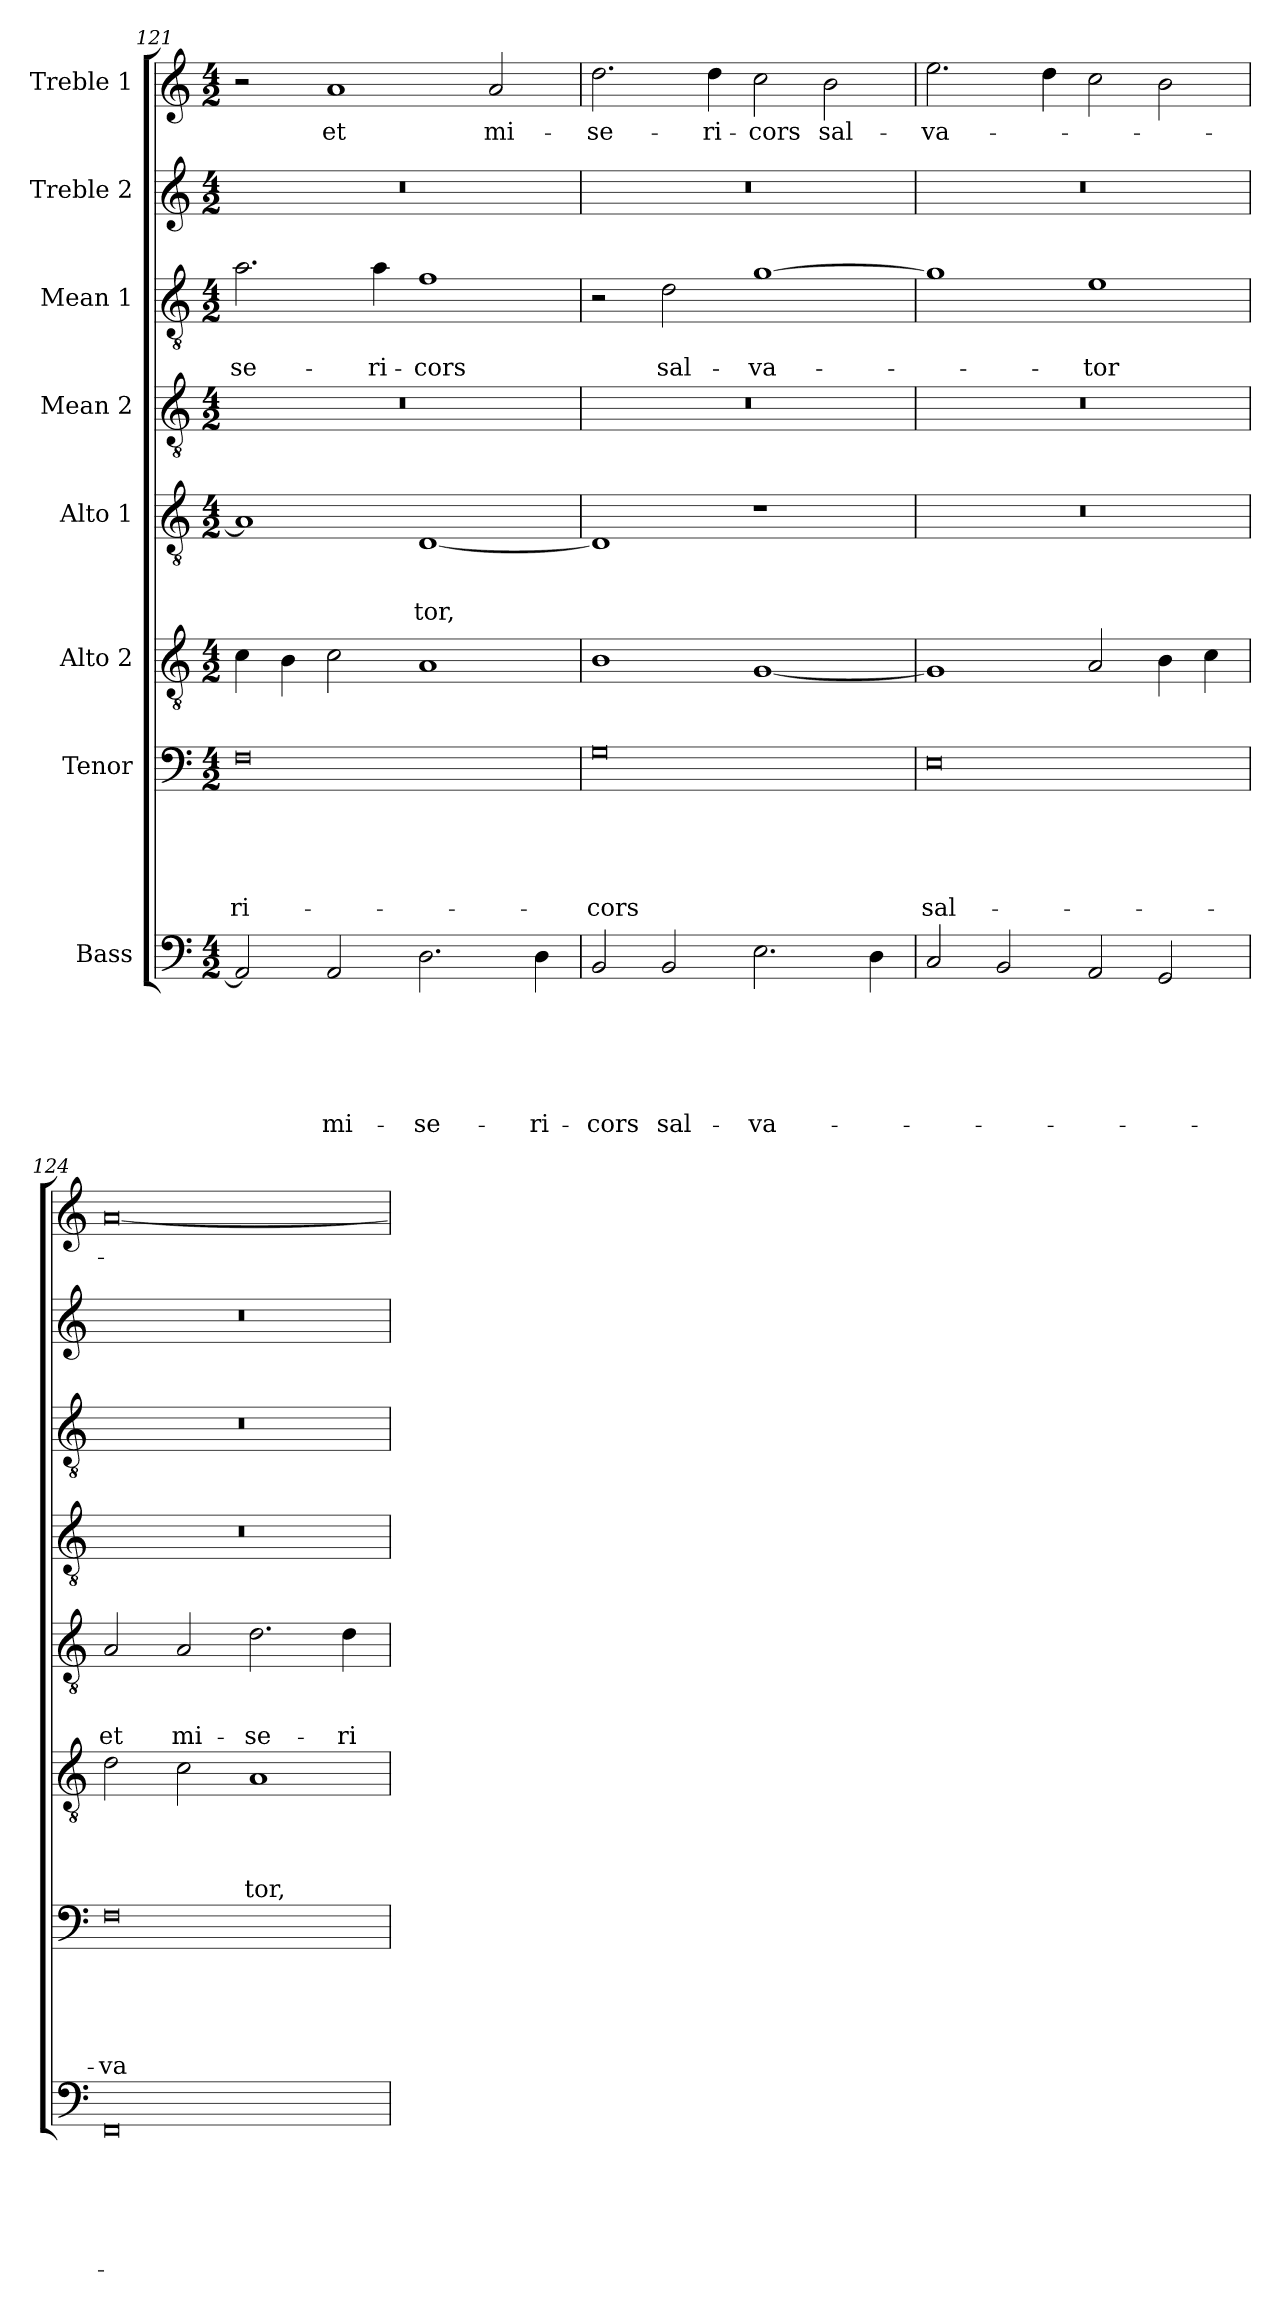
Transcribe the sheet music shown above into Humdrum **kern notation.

**kern	**text	**text	**text	**text	**text	**text	**kern	**text	**text	**text	**text	**text	**kern	**text	**text	**text	**text	**kern	**text	**text	**text	**kern	**kern	**text	**text	**kern	**kern	**text
*part8	*part8	*part8	*part8	*part8	*part8	*part8	*part7	*part7	*part7	*part7	*part7	*part7	*part6	*part6	*part6	*part6	*part6	*part5	*part5	*part5	*part5	*part4	*part3	*part3	*part3	*part2	*part1	*part1
*staff8	*staff8	*staff8	*staff8	*staff8	*staff8	*staff8	*staff7	*staff7	*staff7	*staff7	*staff7	*staff7	*staff6	*staff6	*staff6	*staff6	*staff6	*staff5	*staff5	*staff5	*staff5	*staff4	*staff3	*staff3	*staff3	*staff2	*staff1	*staff1
*I"Bass	*	*	*	*	*	*	*I"Tenor	*	*	*	*	*	*I"Alto 2	*	*	*	*	*I"Alto 1	*	*	*	*I"Mean 2	*I"Mean 1	*	*	*I"Treble 2	*I"Treble 1	*
*clefF4	*	*	*	*	*	*	*clefF4	*	*	*	*	*	*clefGv2	*	*	*	*	*clefGv2	*	*	*	*clefGv2	*clefGv2	*	*	*clefG2	*clefG2	*
*k[]	*	*	*	*	*	*	*k[]	*	*	*	*	*	*k[]	*	*	*	*	*k[]	*	*	*	*k[]	*k[]	*	*	*k[]	*k[]	*
*C:	*	*	*	*	*	*	*C:	*	*	*	*	*	*C:	*	*	*	*	*C:	*	*	*	*C:	*C:	*	*	*C:	*C:	*
*M4/2	*	*	*	*	*	*	*M4/2	*	*	*	*	*	*M4/2	*	*	*	*	*M4/2	*	*	*	*M4/2	*M4/2	*	*	*M4/2	*M4/2	*
=121	=121	=121	=121	=121	=121	=121	=121	=121	=121	=121	=121	=121	=121	=121	=121	=121	=121	=121	=121	=121	=121	=121	=121	=121	=121	=121	=121	=121
2AA/]	.	.	.	.	.	.	0F	.	.	.	.	-ri-	4c\	.	.	.	.	1A]	.	.	.	0r	2.a\	.	-se-	0r	2r	.
.	.	.	.	.	.	.	.	.	.	.	.	.	4B\	.	.	.	.	.	.	.	.	.	.	.	.	.	.	.
2AA/	.	.	.	.	.	mi-	.	.	.	.	.	.	2c\	.	.	.	.	.	.	.	.	.	.	.	.	.	1a	et
.	.	.	.	.	.	.	.	.	.	.	.	.	.	.	.	.	.	.	.	.	.	.	4a\	.	-ri-	.	.	.
2.D\	.	.	.	.	.	-se-	.	.	.	.	.	.	1A	.	.	.	.	[1D	.	.	-tor,	.	1f	.	-cors	.	.	.
.	.	.	.	.	.	.	.	.	.	.	.	.	.	.	.	.	.	.	.	.	.	.	.	.	.	.	2a/	mi-
4D\	.	.	.	.	.	-ri-	.	.	.	.	.	.	.	.	.	.	.	.	.	.	.	.	.	.	.	.	.	.
=122	=122	=122	=122	=122	=122	=122	=122	=122	=122	=122	=122	=122	=122	=122	=122	=122	=122	=122	=122	=122	=122	=122	=122	=122	=122	=122	=122	=122
2BB/	.	.	.	.	.	-cors	0G	.	.	.	.	-cors	1B	.	.	.	.	1D]	.	.	.	0r	2r	.	.	0r	2.dd\	-se-
2BB/	.	.	.	.	.	sal-	.	.	.	.	.	.	.	.	.	.	.	.	.	.	.	.	2d\	.	sal-	.	.	.
.	.	.	.	.	.	.	.	.	.	.	.	.	.	.	.	.	.	.	.	.	.	.	.	.	.	.	4dd\	-ri-
2.E\	.	.	.	.	.	-va-	.	.	.	.	.	.	[1G	.	.	.	.	1r	.	.	.	.	[1g	.	-va-	.	2cc\	-cors
.	.	.	.	.	.	.	.	.	.	.	.	.	.	.	.	.	.	.	.	.	.	.	.	.	.	.	2b\	sal-
4D\	.	.	.	.	.	.	.	.	.	.	.	.	.	.	.	.	.	.	.	.	.	.	.	.	.	.	.	.
=123	=123	=123	=123	=123	=123	=123	=123	=123	=123	=123	=123	=123	=123	=123	=123	=123	=123	=123	=123	=123	=123	=123	=123	=123	=123	=123	=123	=123
2C/	.	.	.	.	.	.	0E	.	.	.	.	sal-	1G]	.	.	.	.	0r	.	.	.	0r	1g]	.	.	0r	2.ee\	-va-
2BB/	.	.	.	.	.	.	.	.	.	.	.	.	.	.	.	.	.	.	.	.	.	.	.	.	.	.	.	.
.	.	.	.	.	.	.	.	.	.	.	.	.	.	.	.	.	.	.	.	.	.	.	.	.	.	.	4dd\	.
2AA/	.	.	.	.	.	.	.	.	.	.	.	.	2A/	.	.	.	.	.	.	.	.	.	1e	.	-tor	.	2cc\	.
2GG/	.	.	.	.	.	.	.	.	.	.	.	.	4B\	.	.	.	.	.	.	.	.	.	.	.	.	.	2b\	.
.	.	.	.	.	.	.	.	.	.	.	.	.	4c\	.	.	.	.	.	.	.	.	.	.	.	.	.	.	.
=124	=124	=124	=124	=124	=124	=124	=124	=124	=124	=124	=124	=124	=124	=124	=124	=124	=124	=124	=124	=124	=124	=124	=124	=124	=124	=124	=124	=124
0FF	.	.	.	.	.	.	0F	.	.	.	.	-va-	2d\	.	.	.	.	2A/	.	.	et	0r	0r	.	.	0r	[0a	.
.	.	.	.	.	.	.	.	.	.	.	.	.	2c\	.	.	.	.	2A/	.	.	mi-	.	.	.	.	.	.	.
.	.	.	.	.	.	.	.	.	.	.	.	.	1A	.	.	.	-tor,	2.d\	.	.	-se-	.	.	.	.	.	.	.
.	.	.	.	.	.	.	.	.	.	.	.	.	.	.	.	.	.	4d\	.	.	-ri-	.	.	.	.	.	.	.
=	=	=	=	=	=	=	=	=	=	=	=	=	=	=	=	=	=	=	=	=	=	=	=	=	=	=	=	=
*-	*-	*-	*-	*-	*-	*-	*-	*-	*-	*-	*-	*-	*-	*-	*-	*-	*-	*-	*-	*-	*-	*-	*-	*-	*-	*-	*-	*-
